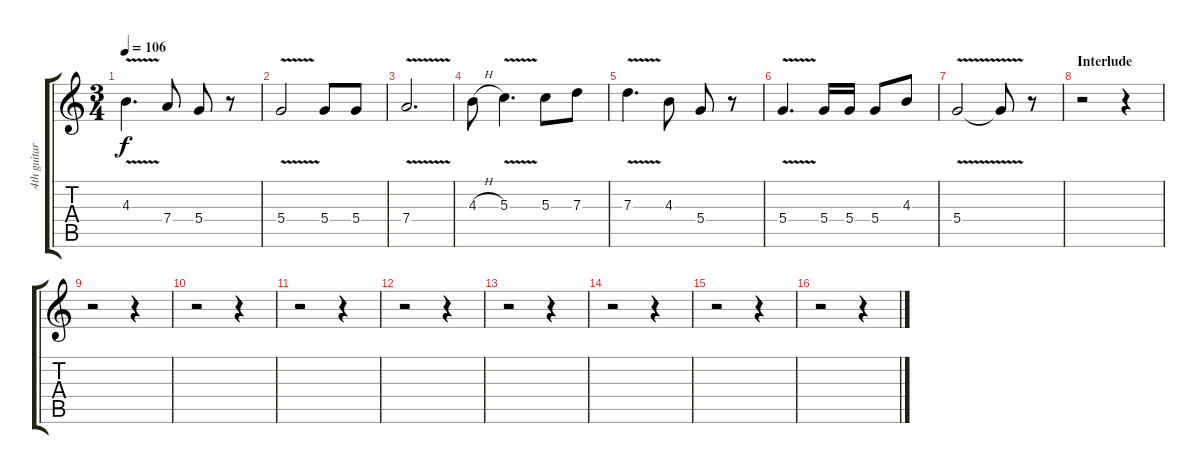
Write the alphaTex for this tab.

\track ("4th guitar" "4th guitar") {instrument distortionguitar}
\staff {score tabs}
\tuning (E4 B3 G3 D3 A2 E2) {hide}
\ts (3 4)
\tempo 106
\clef g2
\ks c
4.3{v}.4{d dy f} 7.4.8 5.4.8 r.8 |
5.4{v}.2 5.4.8 5.4.8 |
7.4{v}.2{d} |
4.3{h}.8 5.3{v}.4{d} 5.3.8 7.3.8 |
7.3{v}.4{d} 4.3.8 5.4.8 r.8 |
5.4{v}.4{d} 5.4.16 5.4.16 5.4.8 4.3.8 |
5.4{v}.2 5.4{t}.8 r.8 |
\section ("" "Interlude")
r.2 r.4 |
r.2 r.4 |
r.2 r.4 |
r.2 r.4 |
r.2 r.4 |
r.2 r.4 |
r.2 r.4 |
r.2 r.4 |
r.2 r.4
